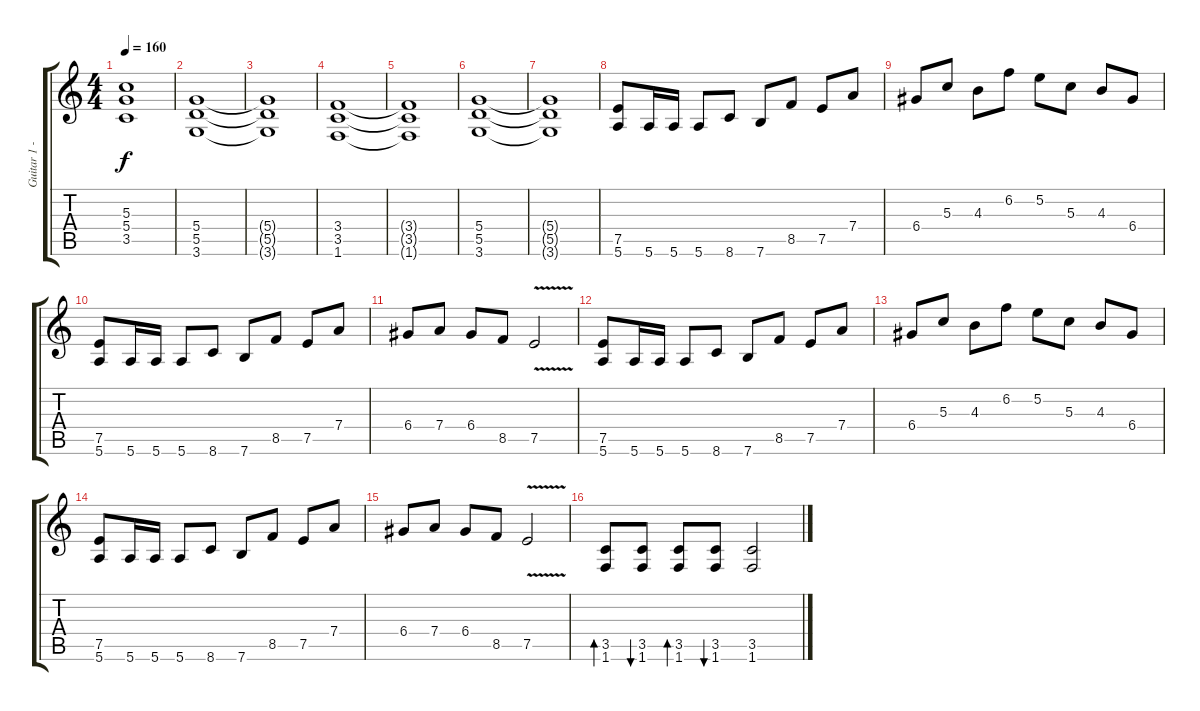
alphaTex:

\track ("Guitar 1 - BG" "Guitar 1 -") {instrument distortionguitar}
\staff {score tabs}
\tuning (E4 B3 G3 D3 A2 E2) {hide}
\ts (4 4)
\tempo 160
\clef g2
\ks c
(5.3{t} 5.4{t} 3.5{t}).1{dy f} |
(5.4 5.5 3.6).1 |
(5.4{t} 5.5{t} 3.6{t}).1 |
(3.4 3.5 1.6).1 |
(3.4{t} 3.5{t} 1.6{t}).1 |
(5.4 5.5 3.6).1 |
(5.4{t} 5.5{t} 3.6{t}).1 |
(7.5 5.6).8 5.6.16 5.6.16 5.6.8 8.6.8 7.6.8 8.5.8 7.5.8 7.4.8 |
6.4.8 5.3.8 4.3.8 6.2.8 5.2.8 5.3.8 4.3.8 6.4.8 |
(7.5 5.6).8 5.6.16 5.6.16 5.6.8 8.6.8 7.6.8 8.5.8 7.5.8 7.4.8 |
6.4.8 7.4.8 6.4.8 8.5.8 7.5{v}.2 |
(7.5 5.6).8 5.6.16 5.6.16 5.6.8 8.6.8 7.6.8 8.5.8 7.5.8 7.4.8 |
6.4.8 5.3.8 4.3.8 6.2.8 5.2.8 5.3.8 4.3.8 6.4.8 |
(7.5 5.6).8 5.6.16 5.6.16 5.6.8 8.6.8 7.6.8 8.5.8 7.5.8 7.4.8 |
6.4.8 7.4.8 6.4.8 8.5.8 7.5{v}.2 |
(3.5 1.6).8{bd 60} (3.5 1.6).8{bu 60} (3.5 1.6).8{bd 60} (3.5 1.6).8{bu 60} (3.5 1.6).2
